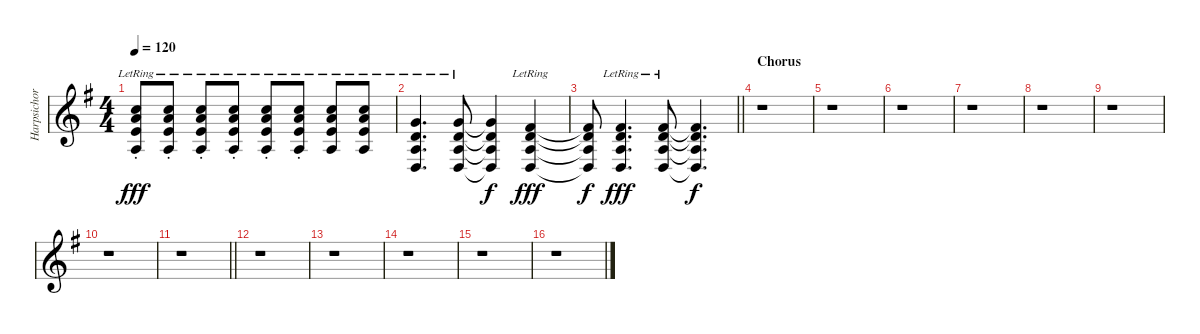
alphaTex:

\track ("Harpsichord" "Harpsichor") {instrument harpsichord}
\staff {score}
\tuning (E4 B3 G3 D3 A2 E2) {hide}
\ts (4 4)
\tempo 120
\clef g2
\ks eminor
(13.2{st lr} 14.3{st lr} 14.4{st lr} 12.5{st lr}).8{dy fff} (13.2{st lr} 14.3{st lr} 14.4{st lr} 12.5{st lr}).8 (13.2{st lr} 14.3{st lr} 14.4{st lr} 12.5{st lr}).8 (13.2{st lr} 14.3{st lr} 14.4{st lr} 12.5{st lr}).8 (13.2{st lr} 14.3{st lr} 14.4{st lr} 12.5{st lr}).8 (13.2{st lr} 14.3{st lr} 14.4{st lr} 12.5{st lr}).8 (13.2{lr} 14.3{lr} 14.4{lr} 12.5{lr}).8 (13.2{lr} 14.3{lr} 14.4{lr} 12.5{lr}).8 |
(12.3{lr} 12.4{lr} 12.5{lr} 10.6{lr}).4{d} (12.3{lr} 12.4{lr} 12.5{lr} 10.6{lr}).8 (12.3{t} 12.4{t} 12.5{t} 10.6{t}).4{dy f} (11.3{lr} 12.4{lr} 12.5{lr} 10.6{lr}).4{dy fff} |
\barLineRight lightlight
(11.3{t} 12.4{t} 12.5{t} 10.6{t}).8{dy f} (11.3{lr} 12.4{lr} 12.5{lr} 10.6{lr}).4{d dy fff} (11.3{lr} 12.4{lr} 12.5{lr} 10.6{lr}).8 (11.3{t} 12.4{t} 12.5{t} 10.6{t}).4{d dy f} |
\section ("" "Chorus")
r.1 |
r.1 |
r.1 |
r.1 |
r.1 |
r.1 |
r.1 |
\barLineRight lightlight
r.1 |
\section ("" "")
r.1 |
r.1 |
r.1 |
r.1 |
r.1
